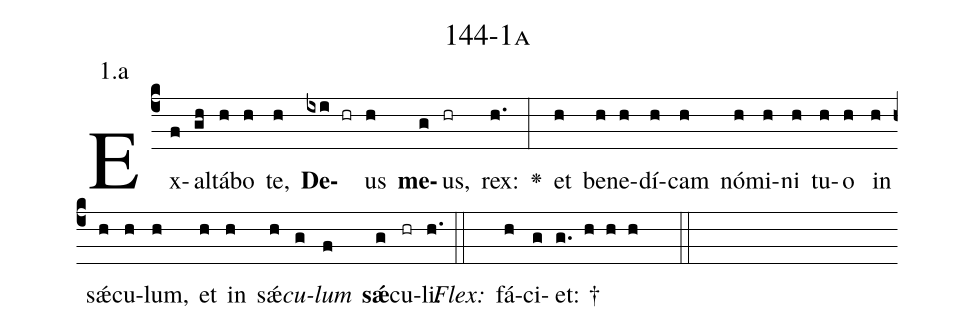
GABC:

name: 144-1a;
annotation: 1.a;
%%
(c4)Ex(f)al(gh)tá(h)bo(h) te,(h) <b>De</b>(ixi hr)us(h) <b>me</b>(g)us,(hr) rex:(h.) <v>\greheightstar</v>(:) et(h) be(h)ne(h)dí(h)cam(h) nó(h)mi(h)ni(h) tu(h)o(h) in(h) sǽ(h)cu(h)lum,(h) et(h) in(h) sǽ(h)<i>cu</i>(g)<i>lum</i>(f) <b>sǽ</b>(g)cu(hr)li.(h.) (::)
<i>Flex:</i>()  fá(h)ci(g)et: †(g. h h h  ::)

%E(h) u(h) o(g) u(f) a(g) e.(h.) (::)
